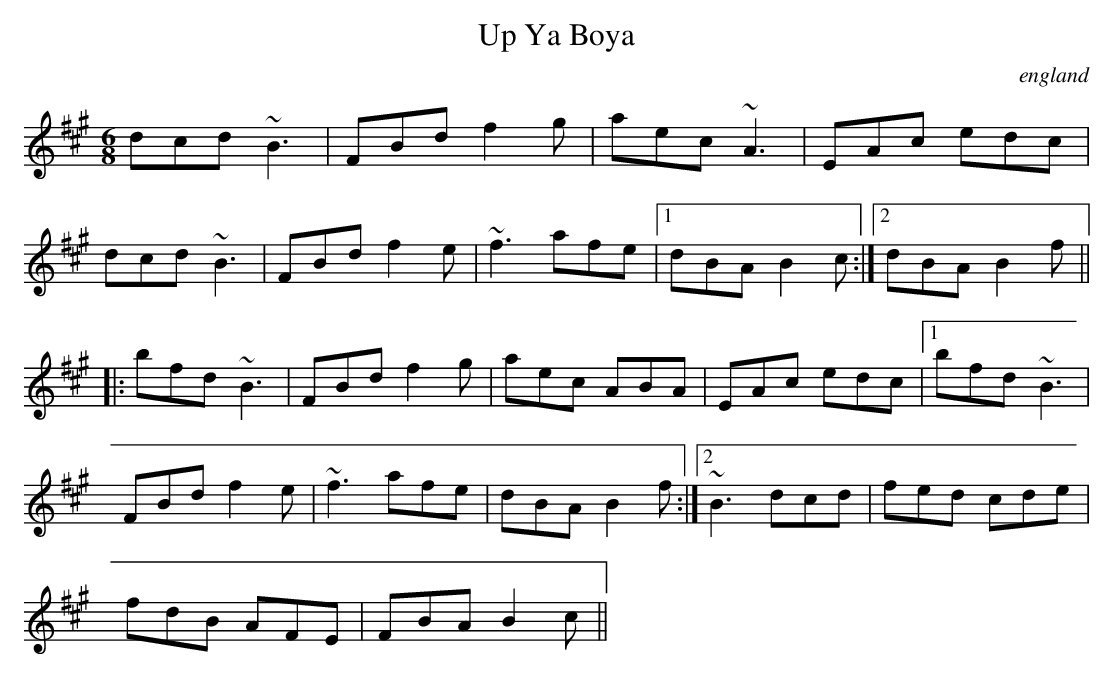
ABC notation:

X:1
T:Up Ya Boya
O:england
M:6/8
L:1/8
K:Bdor
dcd ~B3|FBd f2g|aec ~A3|EAc edc|
dcd ~B3|FBd f2e|~f3 afe|1 dBA B2c:|2 dBA B2f||
|:bfd ~B3|FBd f2g|aec ABA|EAc edc|[1 bfd ~B3|
FBd f2e|~f3 afe|dBA B2f:|[2 ~B3 dcd|fed cde|
fdB AFE|FBA B2c||
